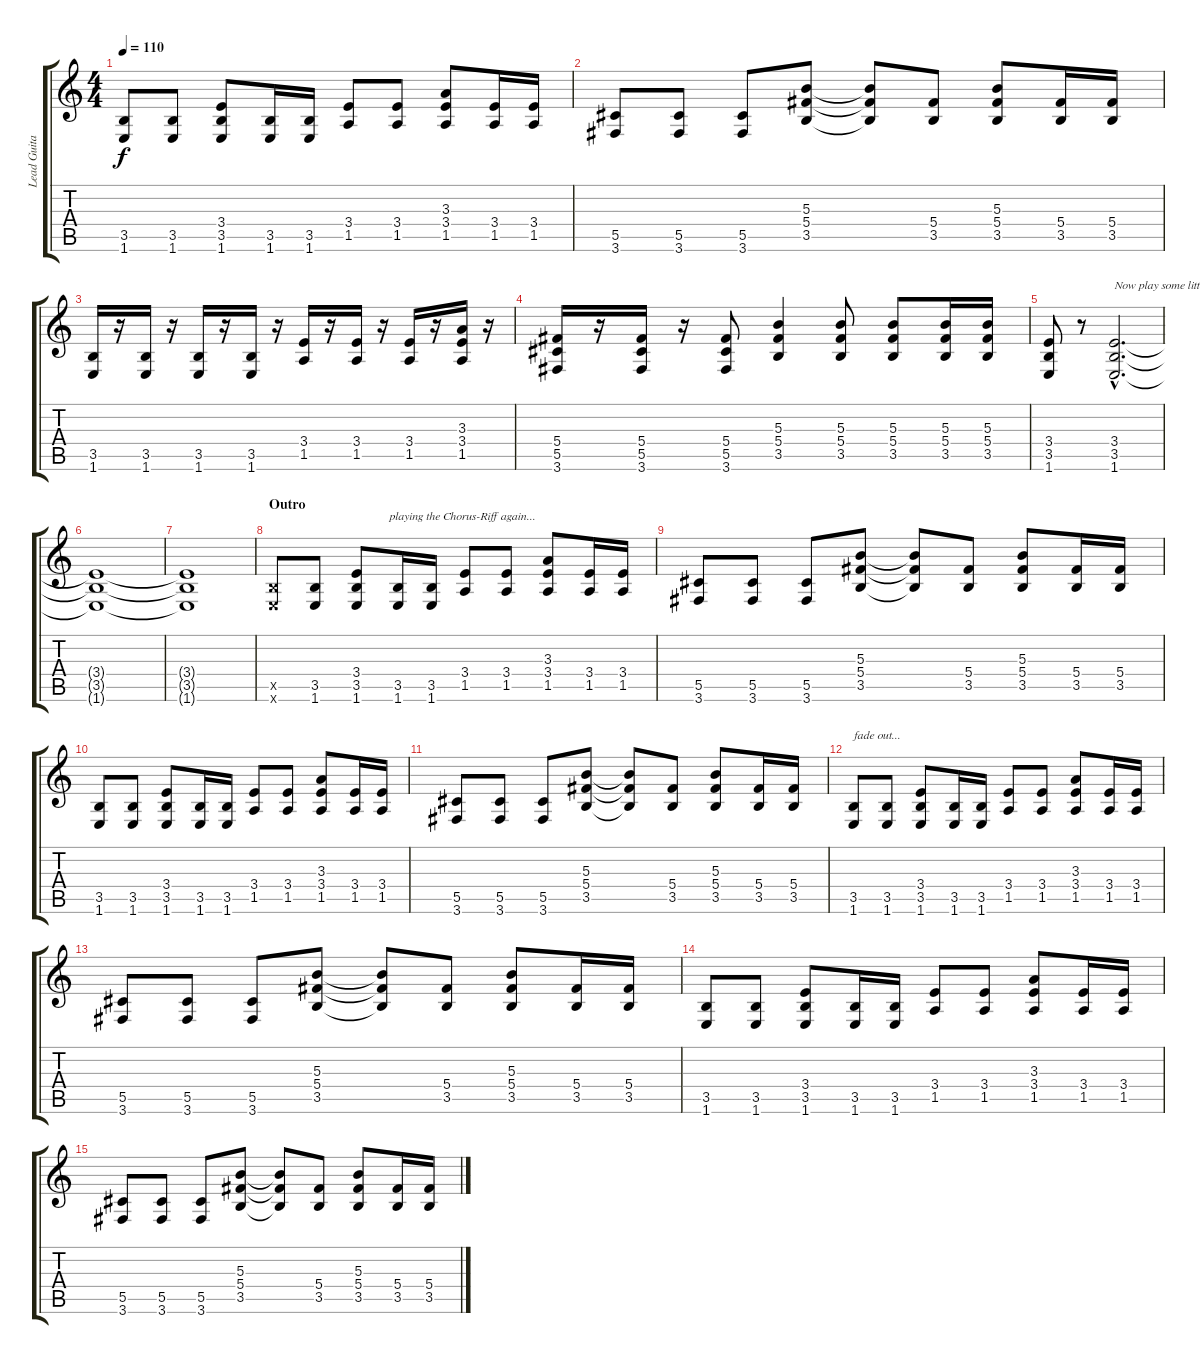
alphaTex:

\track ("Lead Guitar" "Lead Guita") {instrument electricguitarmuted}
\staff {score tabs}
\tuning (Eb4 Bb3 Gb3 Db3 Ab2 Eb2) {hide}
\ts (4 4)
\tempo 110
\clef g2
\ks c
(3.5 1.6).8{dy f instrument overdrivenguitar} (3.5 1.6).8 (3.4 3.5 1.6).8 (3.5 1.6).16 (3.5 1.6).16 (3.4 1.5).8 (3.4 1.5).8 (3.3 3.4 1.5).8 (3.4 1.5).16 (3.4 1.5).16 |
(5.5 3.6).8 (5.5 3.6).8 (5.5 3.6).8 (5.3 5.4 3.5).8 (5.3{t} 5.4{t} 3.5{t}).8 (5.4 3.5).8 (5.3 5.4 3.5).8 (5.4 3.5).16 (5.4 3.5).16 |
(3.5 1.6).16{instrument overdrivenguitar} r.16 (3.5 1.6).16 r.16 (3.5 1.6).16 r.16 (3.5 1.6).16 r.16 (3.4 1.5).16 r.16 (3.4 1.5).16 r.16 (3.4 1.5).16 r.16 (3.3 3.4 1.5).16 r.16 |
(5.4 5.5 3.6).16 r.16 (5.4 5.5 3.6).16 r.16 (5.4 5.5 3.6).8 (5.3 5.4 3.5).4 (5.3 5.4 3.5).8 (5.3 5.4 3.5).8 (5.3 5.4 3.5).16 (5.3 5.4 3.5).16 |
(3.4 3.5 1.6).8 r.8 (3.4{hac} 3.5{hac} 1.6{hac}).2{d txt "Now play some little Fills on the Drums and start "} |
(3.4{t} 3.5{t} 1.6{t}).1 |
(3.4{t} 3.5{t} 1.6{t}).1 |
\section ("" "Outro")
(3.5{x} 1.6{x}).8{volume 8 instrument overdrivenguitar} (3.5 1.6).8 (3.4 3.5 1.6).8{txt "           playing the Chorus-Riff again..."} (3.5 1.6).16 (3.5 1.6).16 (3.4 1.5).8 (3.4 1.5).8 (3.3 3.4 1.5).8 (3.4 1.5).16 (3.4 1.5).16 |
(5.5 3.6).8 (5.5 3.6).8 (5.5 3.6).8 (5.3 5.4 3.5).8 (5.3{t} 5.4{t} 3.5{t}).8 (5.4 3.5).8 (5.3 5.4 3.5).8 (5.4 3.5).16 (5.4 3.5).16 |
(3.5 1.6).8{instrument overdrivenguitar} (3.5 1.6).8 (3.4 3.5 1.6).8 (3.5 1.6).16 (3.5 1.6).16 (3.4 1.5).8 (3.4 1.5).8 (3.3 3.4 1.5).8 (3.4 1.5).16 (3.4 1.5).16 |
(5.5 3.6).8 (5.5 3.6).8 (5.5 3.6).8 (5.3 5.4 3.5).8 (5.3{t} 5.4{t} 3.5{t}).8 (5.4 3.5).8 (5.3 5.4 3.5).8 (5.4 3.5).16 (5.4 3.5).16 |
(3.5 1.6).8{txt "fade out..." volume 4 instrument overdrivenguitar} (3.5 1.6).8 (3.4 3.5 1.6).8 (3.5 1.6).16 (3.5 1.6).16 (3.4 1.5).8 (3.4 1.5).8 (3.3 3.4 1.5).8 (3.4 1.5).16 (3.4 1.5).16 |
(5.5 3.6).8 (5.5 3.6).8 (5.5 3.6).8 (5.3 5.4 3.5).8 (5.3{t} 5.4{t} 3.5{t}).8 (5.4 3.5).8 (5.3 5.4 3.5).8 (5.4 3.5).16 (5.4 3.5).16 |
(3.5 1.6).8{volume 0 instrument overdrivenguitar} (3.5 1.6).8 (3.4 3.5 1.6).8 (3.5 1.6).16 (3.5 1.6).16 (3.4 1.5).8 (3.4 1.5).8 (3.3 3.4 1.5).8 (3.4 1.5).16 (3.4 1.5).16 |
(5.5 3.6).8 (5.5 3.6).8 (5.5 3.6).8 (5.3 5.4 3.5).8 (5.3{t} 5.4{t} 3.5{t}).8 (5.4 3.5).8 (5.3 5.4 3.5).8 (5.4 3.5).16 (5.4 3.5).16
